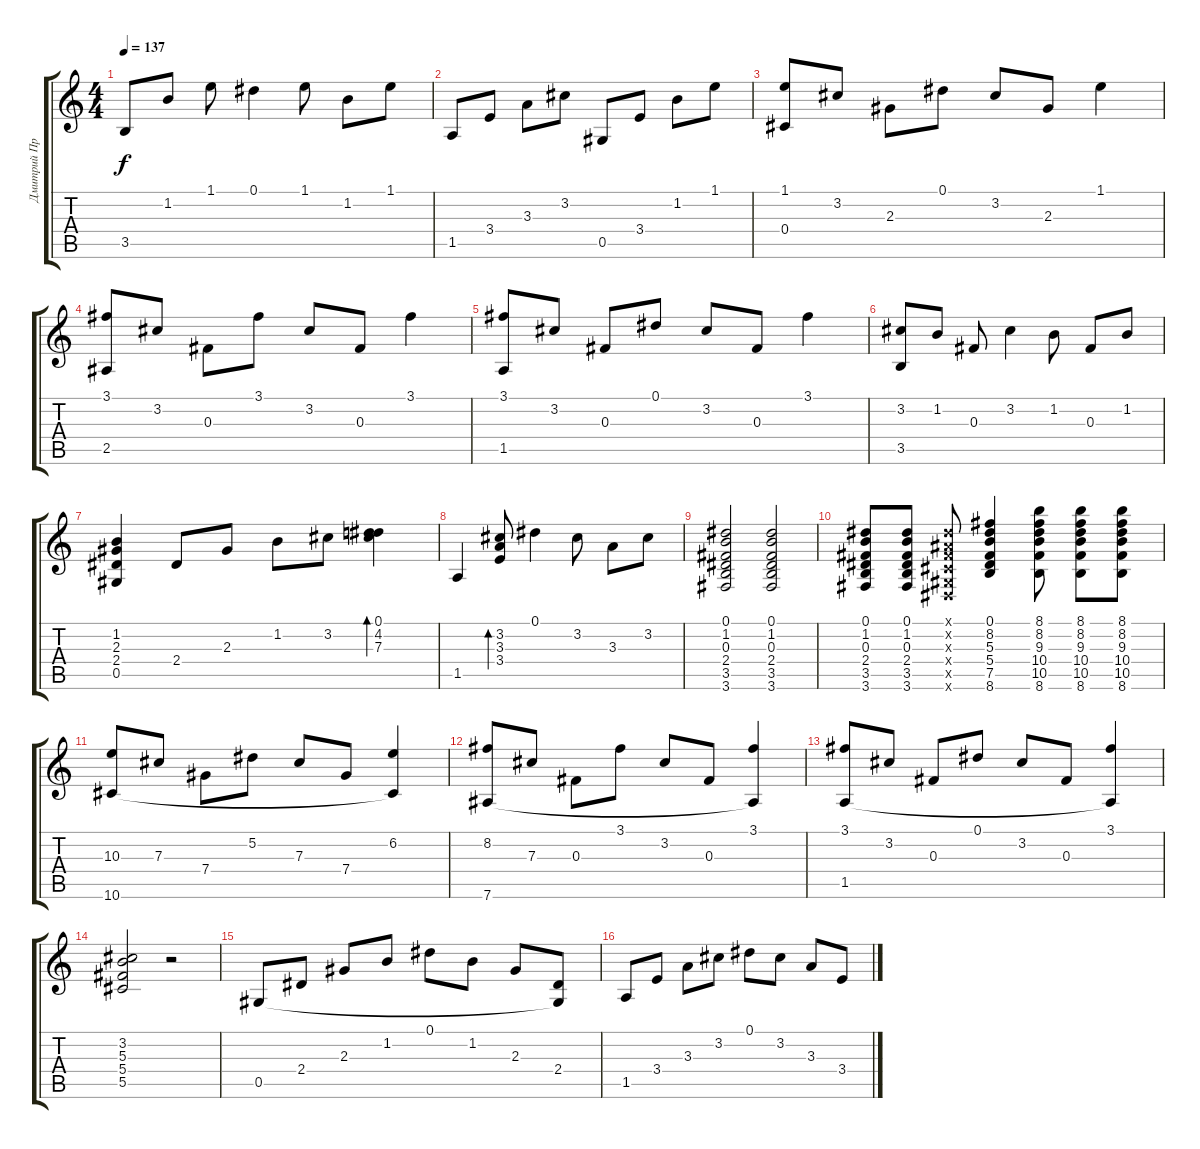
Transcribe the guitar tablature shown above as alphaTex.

\track ("Дмитрий Процко" "Дмитрий Пр") {instrument acousticguitarsteel}
\staff {score tabs}
\tuning (Eb4 Bb3 Gb3 Db3 Ab2 Eb2) {hide}
\ts (4 4)
\tempo 137
\clef g2
\ks c
3.5.8{dy f} 1.2.8 1.1.8 0.1.4 1.1.8 1.2.8 1.1.8 |
1.5.8 3.4.8 3.3.8 3.2.8 0.5.8 3.4.8 1.2.8 1.1.8 |
(1.1 0.4).8 3.2.8 2.3.8 0.1.8 3.2.8 2.3.8 1.1.4 |
(3.1 2.5).8 3.2.8 0.3.8 3.1.8 3.2.8 0.3.8 3.1.4 |
(3.1 1.5).8 3.2.8 0.3.8 0.1.8 3.2.8 0.3.8 3.1.4 |
(3.2 3.5).8 1.2.8 0.3.8 3.2.4 1.2.8 0.3.8 1.2.8 |
(1.2 2.3 2.4 0.5).4 2.4.8 2.3.8 1.2.8 3.2.8 (0.1 4.2 7.3).4{bd 240} |
1.5.4 (3.2 3.3 3.4).8{bd 240} 0.1.4 3.2.8 3.3.8 3.2.8 |
(0.1 1.2 0.3 2.4 3.5 3.6).2 (0.1 1.2 0.3 2.4 3.5 3.6).2 |
(0.1 1.2 0.3 2.4 3.5 3.6).8 (0.1 1.2 0.3 2.4 3.5 3.6).8 (0.1{x} 0.2{x} 0.3{x} 0.4{x} 0.5{x} 0.6{x}).8 (0.1 8.2 5.3 5.4 7.5 8.6).4 (8.1 8.2 9.3 10.4 10.5 8.6).8 (8.1 8.2 9.3 10.4 10.5 8.6).8 (8.1 8.2 9.3 10.4 10.5 8.6).8 |
(10.3 10.6).8 7.3.8 7.4.8 5.2.8 7.3.8 7.4.8 (6.2 10.6{t}).4 |
(8.2 7.6).8 7.3.8 0.3.8 3.1.8 3.2.8 0.3.8 (3.1 7.6{t}).4 |
(3.1 1.5).8 3.2.8 0.3.8 0.1.8 3.2.8 0.3.8 (3.1 1.5{t}).4 |
(3.2 5.3 5.4 5.5).2 r.2 |
0.5.8 2.4.8 2.3.8 1.2.8 0.1.8 1.2.8 2.3.8 (2.4 0.5{t}).8 |
1.5.8 3.4.8 3.3.8 3.2.8 0.1.8 3.2.8 3.3.8 3.4.8
